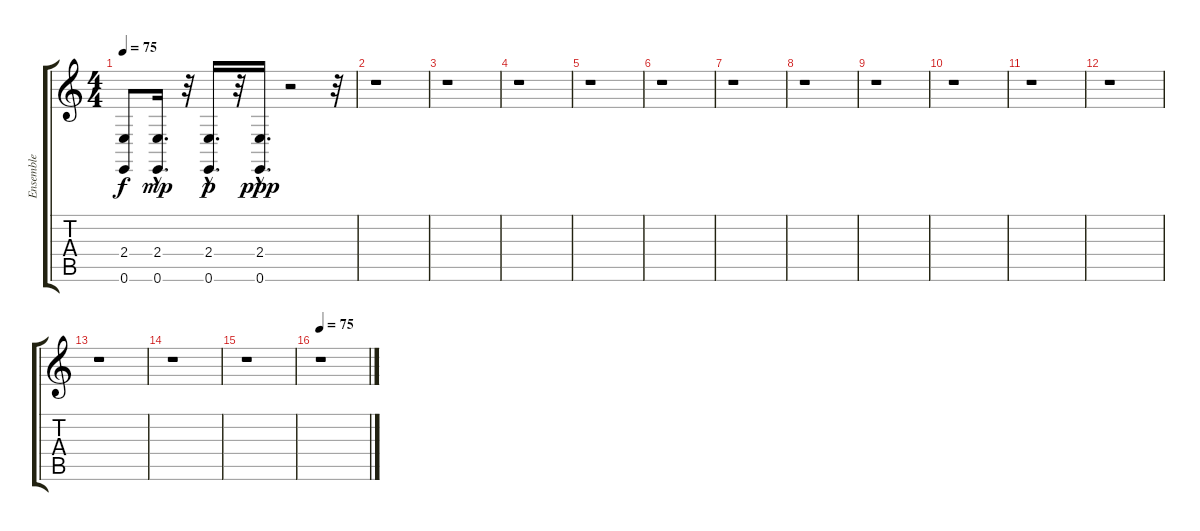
\track ("Ensemble" "Ensemble") {instrument stringensemble1}
\staff {score tabs}
\tuning (E4 B3 G3 D3 A2 E2) {hide}
\ts (4 4)
\tempo 75
\clef g2
\ks c
(2.4{t} 0.6{t}).8{dy f} (2.4{hac} 0.6{hac}).16{d dy mp} r.32 (2.4{hac} 0.6{hac}).16{d dy p} r.32 (2.4{hac} 0.6{hac}).16{d dy ppp} r.2 r.32 |
r.1 |
r.1 |
r.1 |
r.1 |
r.1 |
r.1 |
r.1 |
r.1 |
r.1 |
r.1 |
r.1 |
r.1 |
r.1 |
r.1 |
\tempo 75
r.1
